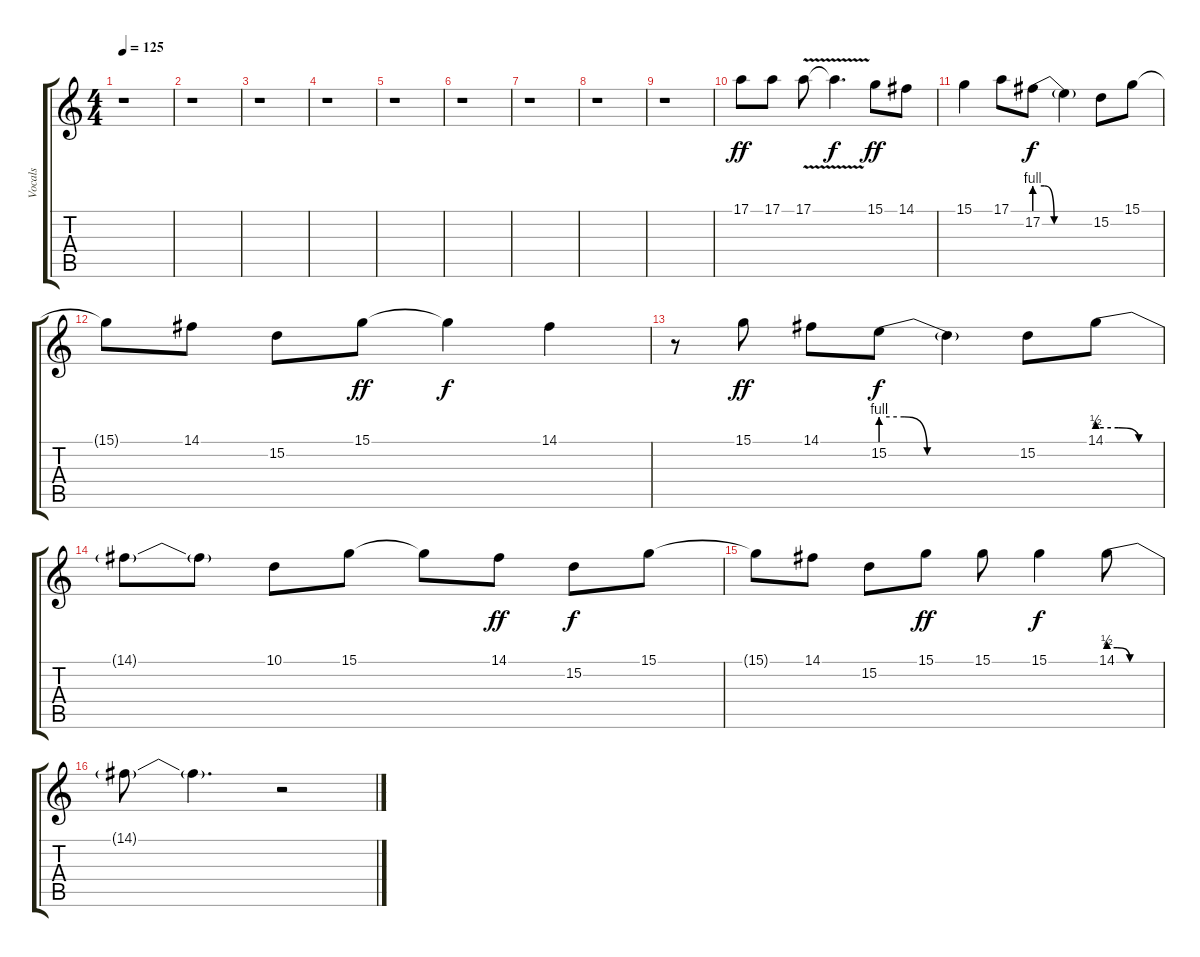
\track ("Vocals" "Vocals") {instrument lead2sawtooth}
\staff {score tabs}
\tuning (E4 B3 G3 D3 A2 E2) {hide}
\ts (4 4)
\tempo 125
\clef g2
\ks c
r.1{dy ff} |
r.1 |
r.1 |
r.1 |
r.1 |
r.1 |
r.1 |
r.1 |
r.1 |
17.1.8 17.1.8 17.1{v}.8 17.1{t}.4{d dy f} 15.1.8{dy ff} 14.1.8 |
15.1.4 17.1.8 17.2{be (custom 0 4 10 4 20 0 40 0 60 0)}.8{dy f} 17.2{t}.4 15.2.8 15.1.8 |
15.1{t}.8 14.1.8 15.2.8 15.1.8{dy ff} 15.1{t}.4{dy f} 14.1.4 |
r.8 15.1.8{dy ff} 14.1.8 15.2{be (custom 0 4 10 4 20 0 40 0 60 0)}.8{dy f} 15.2{t}.4 15.2.8 14.1{be (custom 0 2 20 2 40 0 60 0)}.8 |
14.1{t}.8 14.1{t}.8 10.1.8 15.1.8 15.1{t}.8 14.1.8{dy ff} 15.2.8{dy f} 15.1.8 |
15.1{t}.8 14.1.8 15.2.8 15.1.8{dy ff} 15.1.8 15.1.4{dy f} 14.1{be (custom 0 2 10 2 25 0 40 0 60 0)}.8 |
14.1{t}.8 14.1{t}.4{d} r.2
